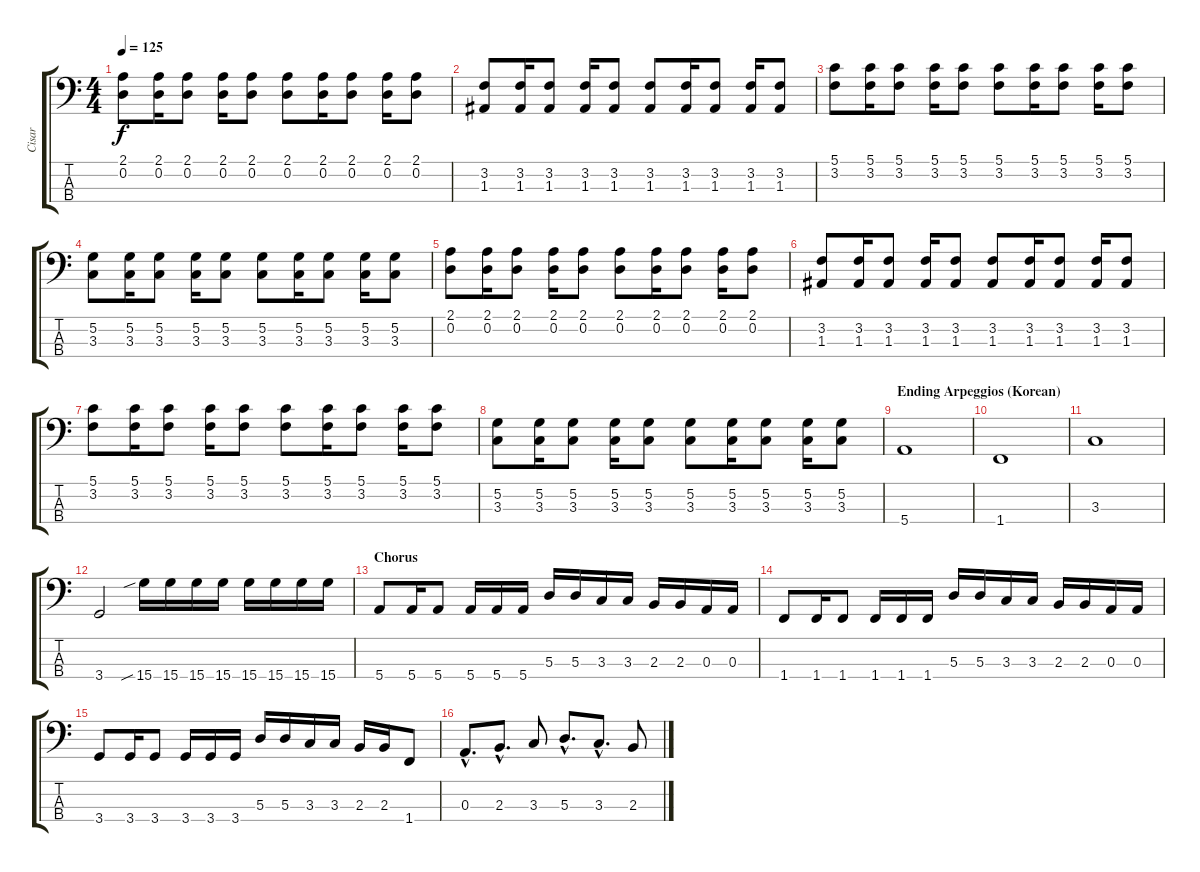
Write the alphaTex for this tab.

\track ("Cisar" "Cisar") {instrument electricbassfinger}
\staff {score tabs}
\tuning (G2 D2 A1 E1) {hide}
\ts (4 4)
\tempo 125
\clef f4
\ks c
(2.1 0.2).8{dy f volume 12} (2.1 0.2).16 (2.1 0.2).8 (2.1 0.2).16 (2.1 0.2).8 (2.1 0.2).8 (2.1 0.2).16 (2.1 0.2).8 (2.1 0.2).16 (2.1 0.2).8 |
(3.2 1.3).8 (3.2 1.3).16 (3.2 1.3).8 (3.2 1.3).16 (3.2 1.3).8 (3.2 1.3).8 (3.2 1.3).16 (3.2 1.3).8 (3.2 1.3).16 (3.2 1.3).8 |
(5.1 3.2).8 (5.1 3.2).16 (5.1 3.2).8 (5.1 3.2).16 (5.1 3.2).8 (5.1 3.2).8 (5.1 3.2).16 (5.1 3.2).8 (5.1 3.2).16 (5.1 3.2).8 |
(5.2 3.3).8 (5.2 3.3).16 (5.2 3.3).8 (5.2 3.3).16 (5.2 3.3).8 (5.2 3.3).8 (5.2 3.3).16 (5.2 3.3).8 (5.2 3.3).16 (5.2 3.3).8 |
(2.1 0.2).8{volume 12} (2.1 0.2).16 (2.1 0.2).8 (2.1 0.2).16 (2.1 0.2).8 (2.1 0.2).8 (2.1 0.2).16 (2.1 0.2).8 (2.1 0.2).16 (2.1 0.2).8 |
(3.2 1.3).8 (3.2 1.3).16 (3.2 1.3).8 (3.2 1.3).16 (3.2 1.3).8 (3.2 1.3).8 (3.2 1.3).16 (3.2 1.3).8 (3.2 1.3).16 (3.2 1.3).8 |
(5.1 3.2).8 (5.1 3.2).16 (5.1 3.2).8 (5.1 3.2).16 (5.1 3.2).8 (5.1 3.2).8 (5.1 3.2).16 (5.1 3.2).8 (5.1 3.2).16 (5.1 3.2).8 |
(5.2 3.3).8 (5.2 3.3).16 (5.2 3.3).8 (5.2 3.3).16 (5.2 3.3).8 (5.2 3.3).8 (5.2 3.3).16 (5.2 3.3).8 (5.2 3.3).16 (5.2 3.3).8 |
\section ("" "Ending Arpeggios (Korean)")
5.4.1 |
1.4.1 |
3.3.1 |
3.4.2 15.4{sib}.16 15.4.16 15.4.16 15.4.16 15.4.16 15.4.16 15.4.16 15.4.16 |
\section ("" "Chorus")
5.4.8 5.4.16 5.4.8 5.4.16 5.4.16 5.4.16 5.3.16 5.3.16 3.3.16 3.3.16 2.3.16 2.3.16 0.3.16 0.3.16 |
1.4.8 1.4.16 1.4.8 1.4.16 1.4.16 1.4.16 5.3.16 5.3.16 3.3.16 3.3.16 2.3.16 2.3.16 0.3.16 0.3.16 |
3.4.8 3.4.16 3.4.8 3.4.16 3.4.16 3.4.16 5.3.16 5.3.16 3.3.16 3.3.16 2.3.16 2.3.16 1.4.8 |
0.3{hac}.8{d} 2.3{hac}.8{d} 3.3.8 5.3{hac}.8{d} 3.3{hac}.8{d} 2.3.8
